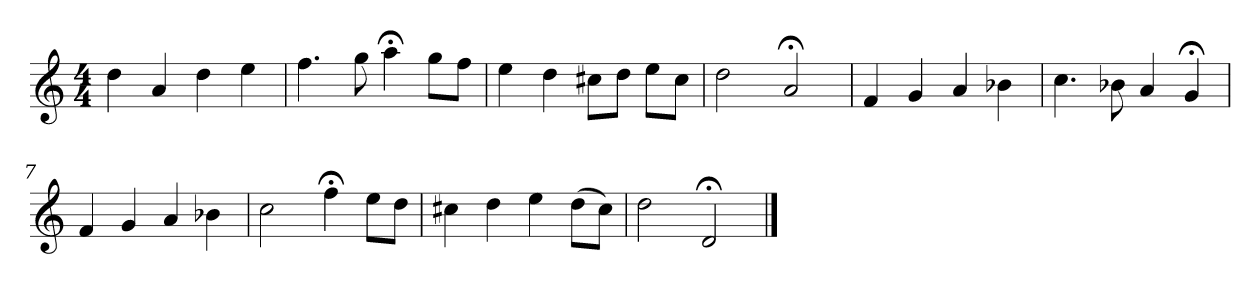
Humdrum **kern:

**kern
*part1
*staff1
*k[]
*D:dor
*M4/4
*MM120
=1
4dd
4a
4dd
4ee
=2
4.ff
8gg
4aa;<
8ggL
8ffJ
=3
4ee
4dd
8cc#XL
8ddJ
8eeL
8cc#J
=4
2dd
2a;<
=5
4f
4g
4a
4b-X
=6
4.cc
8b-X
4a
4g;<
=7
4f
4g
4a
4b-X
=8
2cc
4ff;<
8eeL
8ddJ
=9
4cc#X
4dd
4ee
(8ddL
8cc#J)
=10
2dd
2d;<
==
*-
